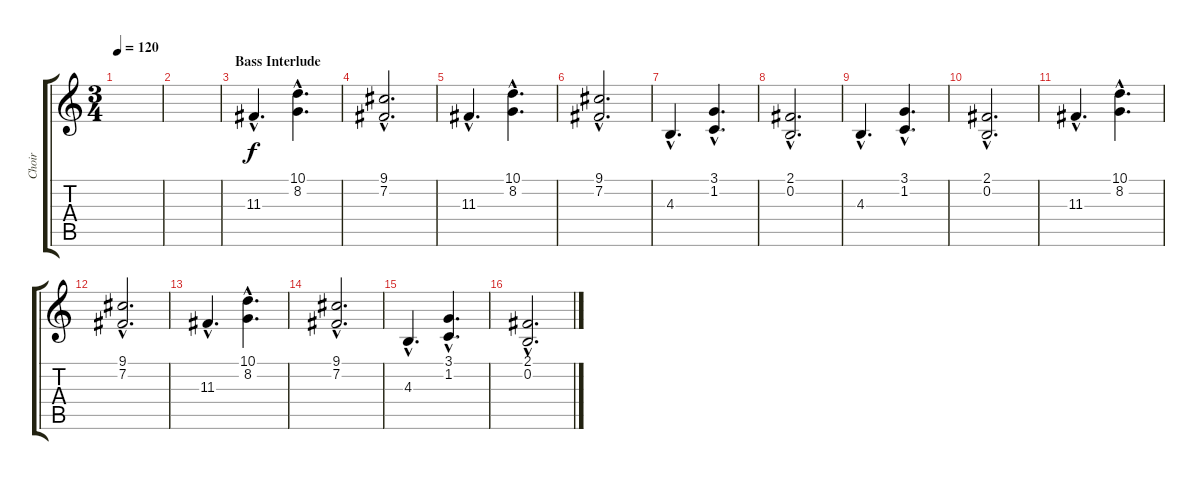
\track ("Choir" "Choir") {instrument choiraahs}
\staff {score tabs}
\tuning (E4 B3 G3 D3 A2 E2) {hide}
\ts (3 4)
\tempo 120
\clef g2
\ks c
|
|
\section ("" "Bass Interlude")
11.3{hac}.4{d} (10.1{hac} 8.2{hac}).4{d} |
(9.1{hac} 7.2{hac}).2{d} |
11.3{hac}.4{d} (10.1{hac} 8.2{hac}).4{d} |
(9.1{hac} 7.2{hac}).2{d} |
4.3{hac}.4{d} (3.1{hac} 1.2{hac}).4{d} |
(2.1{hac} 0.2{hac}).2{d} |
4.3{hac}.4{d} (3.1{hac} 1.2{hac}).4{d} |
(2.1{hac} 0.2{hac}).2{d} |
11.3{hac}.4{d} (10.1{hac} 8.2{hac}).4{d} |
(9.1{hac} 7.2{hac}).2{d} |
11.3{hac}.4{d} (10.1{hac} 8.2{hac}).4{d} |
(9.1{hac} 7.2{hac}).2{d} |
4.3{hac}.4{d} (3.1{hac} 1.2{hac}).4{d} |
(2.1{hac} 0.2{hac}).2{d}
